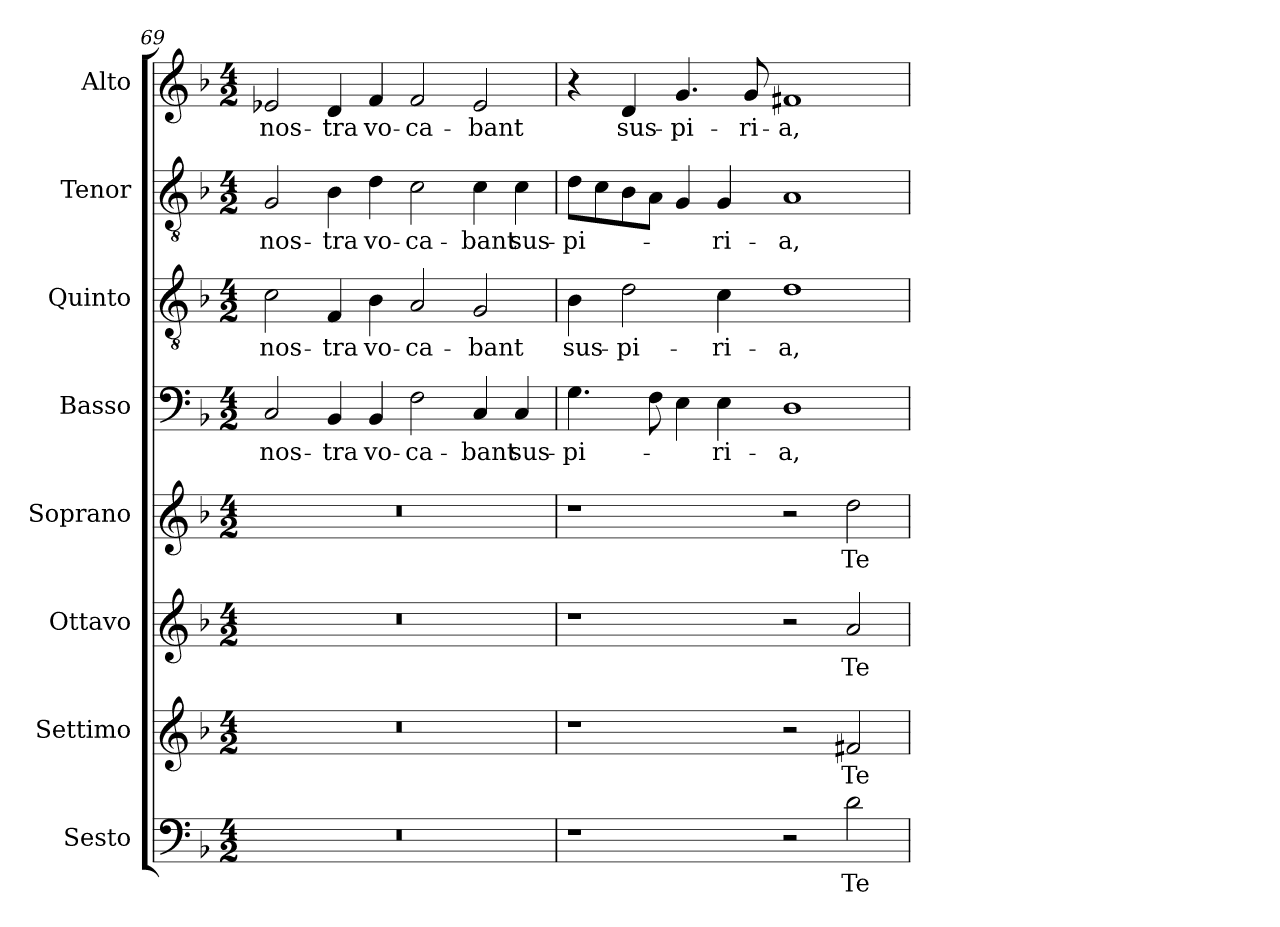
**kern	**text	**kern	**text	**kern	**text	**kern	**text	**kern	**text	**kern	**text	**kern	**text	**kern	**text
*part8	*part8	*part7	*part7	*part6	*part6	*part5	*part5	*part4	*part4	*part3	*part3	*part2	*part2	*part1	*part1
*staff8	*staff8	*staff7	*staff7	*staff6	*staff6	*staff5	*staff5	*staff4	*staff4	*staff3	*staff3	*staff2	*staff2	*staff1	*staff1
*I"Sesto	*	*I"Settimo	*	*I"Ottavo	*	*I"Soprano	*	*I"Basso	*	*I"Quinto	*	*I"Tenor	*	*I"Alto	*
*I'Ss.	*	*I'St.	*	*I'Ot.	*	*I'S.	*	*I'B.	*	*I'Q.	*	*I'T.	*	*I'A.	*
*clefF4	*	*clefG2	*	*clefG2	*	*clefG2	*	*clefF4	*	*clefGv2	*	*clefGv2	*	*clefG2	*
*	*	*	*	*	*	*	*	*	*	*ITrd7c12	*	*ITrd7c12	*	*	*
*k[b-]	*	*k[b-]	*	*k[b-]	*	*k[b-]	*	*k[b-]	*	*k[b-]	*	*k[b-]	*	*k[b-]	*
*F:	*	*F:	*	*F:	*	*F:	*	*F:	*	*F:	*	*F:	*	*F:	*
*M4/2	*	*M4/2	*	*M4/2	*	*M4/2	*	*M4/2	*	*M4/2	*	*M4/2	*	*M4/2	*
=69	=69	=69	=69	=69	=69	=69	=69	=69	=69	=69	=69	=69	=69	=69	=69
!LO:N:vis=1	!	!LO:N:vis=1	!	!LO:N:vis=1	!	!LO:N:vis=1	!	!	!	!	!	!	!	!	!
!	!	!	!	!	!	!	!	!	!LO:LY:b:color=#000000	!	!	!	!	!	!
!	!	!	!	!	!	!	!	!	!	!	!LO:LY:b:color=#000000	!	!	!	!
!	!	!	!	!	!	!	!	!	!	!	!	!	!LO:LY:b:color=#000000	!	!
!	!	!	!	!	!	!	!	!	!	!	!	!	!	!	!LO:LY:b:color=#000000
0r	.	0r	.	0r	.	0r	.	2Ci/	nos-	2Ci\	nos-	2GGi/	nos-	2e-Xi/	nos-
!	!	!	!	!	!	!	!	!	!LO:LY:b:color=#000000	!	!	!	!	!	!
!	!	!	!	!	!	!	!	!	!	!	!LO:LY:b:color=#000000	!	!	!	!
!	!	!	!	!	!	!	!	!	!	!	!	!	!LO:LY:b:color=#000000	!	!
!	!	!	!	!	!	!	!	!	!	!	!	!	!	!	!LO:LY:b:color=#000000
.	.	.	.	.	.	.	.	4BB-i/	-tra	4FFi/	-tra	4BB-i\	-tra	4di/	-tra
!	!	!	!	!	!	!	!	!	!LO:LY:b:color=#000000	!	!	!	!	!	!
!	!	!	!	!	!	!	!	!	!	!	!LO:LY:b:color=#000000	!	!	!	!
!	!	!	!	!	!	!	!	!	!	!	!	!	!LO:LY:b:color=#000000	!	!
!	!	!	!	!	!	!	!	!	!	!	!	!	!	!	!LO:LY:b:color=#000000
.	.	.	.	.	.	.	.	4BB-i/	vo-	4BB-i\	vo-	4Di\	vo-	4fi/	vo-
!	!	!	!	!	!	!	!	!	!LO:LY:b:color=#000000	!	!	!	!	!	!
!	!	!	!	!	!	!	!	!	!	!	!LO:LY:b:color=#000000	!	!	!	!
!	!	!	!	!	!	!	!	!	!	!	!	!	!LO:LY:b:color=#000000	!	!
!	!	!	!	!	!	!	!	!	!	!	!	!	!	!	!LO:LY:b:color=#000000
.	.	.	.	.	.	.	.	2Fi\	-ca-	2AAi/	-ca-	2Ci\	-ca-	2fi/	-ca-
!	!	!	!	!	!	!	!	!	!LO:LY:b:color=#000000	!	!	!	!	!	!
!	!	!	!	!	!	!	!	!	!	!	!LO:LY:b:color=#000000	!	!	!	!
!	!	!	!	!	!	!	!	!	!	!	!	!	!LO:LY:b:color=#000000	!	!
!	!	!	!	!	!	!	!	!	!	!	!	!	!	!	!LO:LY:b:color=#000000
.	.	.	.	.	.	.	.	4Ci/	-bant	2GGi/	-bant	4Ci\	-bant	2e-i/	-bant
!	!	!	!	!	!	!	!	!	!LO:LY:b:color=#000000	!	!	!	!	!	!
!	!	!	!	!	!	!	!	!	!	!	!	!	!LO:LY:b:color=#000000	!	!
.	.	.	.	.	.	.	.	4Ci/	sus-	.	.	4Ci\	sus-	.	.
=70	=70	=70	=70	=70	=70	=70	=70	=70	=70	=70	=70	=70	=70	=70	=70
!	!	!	!	!	!	!	!	!	!LO:LY:b:color=#000000	!	!	!	!	!	!
!	!	!	!	!	!	!	!	!	!	!	!LO:LY:b:color=#000000	!	!	!	!
!	!	!	!	!	!	!	!	!	!	!	!	!	!LO:LY:b:color=#000000	!	!
1r	.	1r	.	1r	.	1r	.	4.Gi\	-pi-	4BB-i\	sus-	8Di\L	-pi-	4r	.
.	.	.	.	.	.	.	.	.	.	.	.	8Ci\	.	.	.
!	!	!	!	!	!	!	!	!	!	!	!LO:LY:b:color=#000000	!	!	!	!
!	!	!	!	!	!	!	!	!	!	!	!	!	!	!	!LO:LY:b:color=#000000
.	.	.	.	.	.	.	.	.	.	2Di\	-pi-	8BB-i\	.	4di/	sus-
.	.	.	.	.	.	.	.	8Fi\	.	.	.	8AAi\J	.	.	.
!	!	!	!	!	!	!	!	!	!	!	!	!	!	!	!LO:LY:b:color=#000000
.	.	.	.	.	.	.	.	4Ei\	.	.	.	4GGi/	.	4.gi/	-pi-
!	!	!	!	!	!	!	!	!	!LO:LY:b:color=#000000	!	!	!	!	!	!
!	!	!	!	!	!	!	!	!	!	!	!LO:LY:b:color=#000000	!	!	!	!
!	!	!	!	!	!	!	!	!	!	!	!	!	!LO:LY:b:color=#000000	!	!
.	.	.	.	.	.	.	.	4Ei\	-ri-	4Ci\	-ri-	4GGi/	-ri-	.	.
!	!	!	!	!	!	!	!	!	!	!	!	!	!	!	!LO:LY:b:color=#000000
.	.	.	.	.	.	.	.	.	.	.	.	.	.	8gi/	-ri-
!	!	!	!	!	!	!	!	!	!LO:LY:b:color=#000000	!	!	!	!	!	!
!	!	!	!	!	!	!	!	!	!	!	!LO:LY:b:color=#000000	!	!	!	!
!	!	!	!	!	!	!	!	!	!	!	!	!	!LO:LY:b:color=#000000	!	!
!	!	!	!	!	!	!	!	!	!	!	!	!	!	!	!LO:LY:b:color=#000000
2r	.	2r	.	2r	.	2r	.	1Di	-a,	1Di	-a,	1AAi	-a,	1f#Xi	-a,
!	!LO:LY:b:color=#000000	!	!	!	!	!	!	!	!	!	!	!	!	!	!
!	!	!	!LO:LY:b:color=#000000	!	!	!	!	!	!	!	!	!	!	!	!
!	!	!	!	!	!LO:LY:b:color=#000000	!	!	!	!	!	!	!	!	!	!
!	!	!	!	!	!	!	!LO:LY:b:color=#000000	!	!	!	!	!	!	!	!
2di\	Te	2f#Xi/	Te	2ai/	Te	2ddi\	Te	.	.	.	.	.	.	.	.
=	=	=	=	=	=	=	=	=	=	=	=	=	=	=	=
*-	*-	*-	*-	*-	*-	*-	*-	*-	*-	*-	*-	*-	*-	*-	*-
